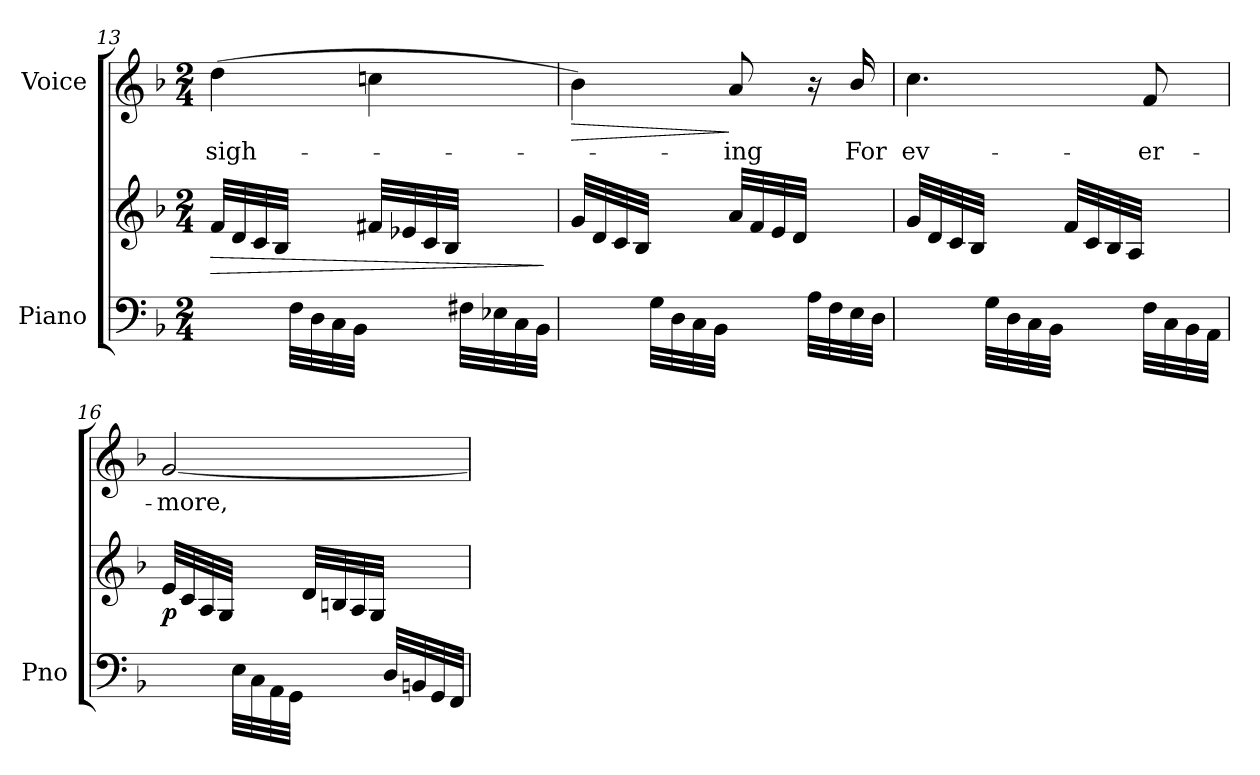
**kern	**kern	**dynam	**kern	**text	**dynam
*part2	*part2	*part2	*part1	*part1	*part1
*staff3	*staff2	*staff2/3	*staff1	*staff1	*staff1
*I"Piano	*	*	*I"Voice	*	*
*I'Pno	*	*	*	*	*
!!LO:LB:g=z
*clefF4	*clefG2	*	*clefG2	*	*
*k[b-]	*k[b-]	*	*k[b-]	*	*
*M2/4	*M2/4	*	*M2/4	*	*
=13	=13	=13	=13	=13	=13
!	!	!LO:HP:b	!	!LO:LY:b	!
*	*^	*	*	*	*
8ryy	2ryy	(>32f/LLL	>	(>4dd\	sigh-	.
.	.	32d/	.	.	.	.
.	.	32c/	.	.	.	.
.	.	32B-/JJJ	.	.	.	.
32F\LLL	.	8ryy	.	.	.	.
32D\	.	.	.	.	.	.
32C\	.	.	.	.	.	.
32BB-\JJJ)	.	.	.	.	.	.
8ryy	.	(>32f#X/LLL	.	4ccn\	.	.
.	.	32e-X/	.	.	.	.
.	.	32c/	.	.	.	.
.	.	32B-/JJJ	.	.	.	.
32F#X\LLL	.	8ryy	.	.	.	.
32E-X\	.	.	.	.	.	.
32C\	.	.	.	.	.	.
32BB-\JJJ)	.	.	.	.	.	.
*	*v	*v	*	*	*	*
.	.	]	.	.	.
=14	=14	=14	=14	=14	=14
*	*^	*	*	*	*
!	!	!	!	!	!	!LO:HP:b
!	!	!	!	!	!	!LO:HP:n=1:b
8ryy	2ryy	(>32g/LLL	.	4b-\)	.	> >
.	.	32d/	.	.	.	.
.	.	32c/	.	.	.	.
.	.	32B-/JJJ	.	.	.	.
32G\LLL	.	8ryy	.	.	.	.
32D\	.	.	.	.	.	.
32C\	.	.	.	.	.	.
32BB-\JJJ)	.	.	.	.	.	.
!	!	!	!	!	!LO:LY:b	!
8ryy	.	(>32a/LLL	.	8a/	-ing	]
.	.	32f/	.	.	.	.
.	.	32e/	.	.	.	.
.	.	32d/JJJ	.	.	.	.
32A\LLL	.	8ryy	.	16r	.	]
32F\	.	.	.	.	.	.
!	!	!	!	!	!LO:LY:b	!
32E\	.	.	.	16b-/	For	.
32D\JJJ)	.	.	.	.	.	.
=15	=15	=15	=15	=15	=15	=15
!	!	!	!	!	!LO:LY:b	!
8ryy	2ryy	(>32g/LLL	.	4.cc\	ev-	.
.	.	32d/	.	.	.	.
.	.	32c/	.	.	.	.
.	.	32B-/JJJ	.	.	.	.
32G\LLL	.	8ryy	.	.	.	.
32D\	.	.	.	.	.	.
32C\	.	.	.	.	.	.
32BB-\JJJ)	.	.	.	.	.	.
8ryy	.	(>32f/LLL	.	.	.	.
.	.	32c/	.	.	.	.
.	.	32B-/	.	.	.	.
.	.	32A/JJJ	.	.	.	.
!	!	!	!	!	!LO:LY:b	!
32F\LLL	.	8ryy	.	8f/	-er-	.
32C\	.	.	.	.	.	.
32BB-\	.	.	.	.	.	.
32AA\JJJ)	.	.	.	.	.	.
!!LO:LB:g=z
=16	=16	=16	=16	=16	=16	=16
!	!	!	!LO:DY:b	!	!LO:LY:b	!
8ryy	2ryy	(>32e/LLL	p	[2g/	-more,	.
.	.	32c/	.	.	.	.
.	.	32A/	.	.	.	.
.	.	32G/JJJ	.	.	.	.
32E\LLL	.	8ryy	.	.	.	.
32C\	.	.	.	.	.	.
32AA\	.	.	.	.	.	.
32GG\JJJ)	.	.	.	.	.	.
8ryy	.	(>32d/LLL	.	.	.	.
.	.	32Bn/	.	.	.	.
.	.	32A/	.	.	.	.
.	.	32G/JJJ	.	.	.	.
32D/LLL	.	8ryy	.	.	.	.
32BBn/	.	.	.	.	.	.
32GG/	.	.	.	.	.	.
32FF/JJJ)	.	.	.	.	.	.
*	*v	*v	*	*	*	*
=	=	=	=	=	=
*-	*-	*-	*-	*-	*-
